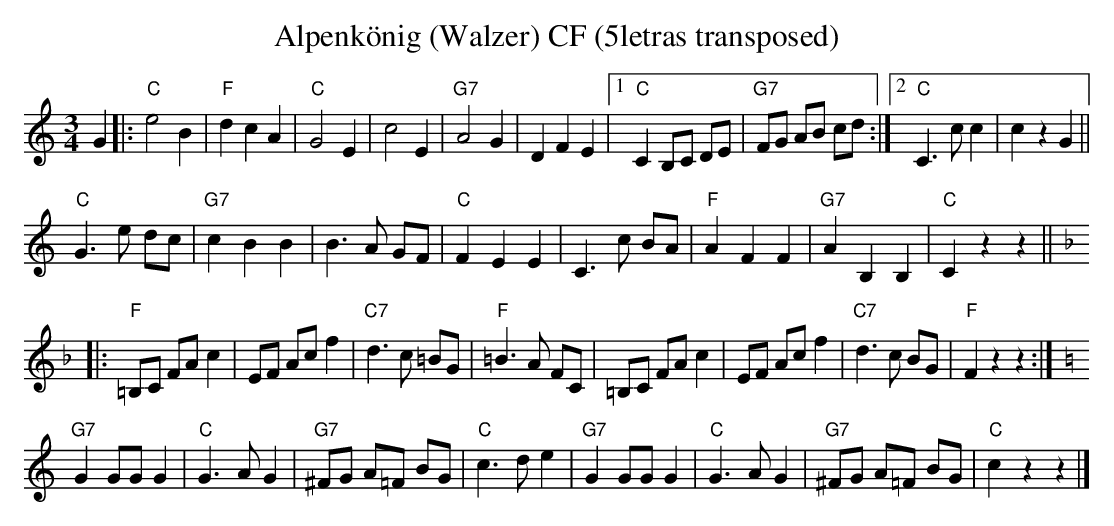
X:1
T:Alpenk\"onig (Walzer) CF (5letras transposed)
M:3/4
L:1/4
K:C transpose=3 %%MIDI gchordon
G |: "C"e2B | "F"dcA | "C"G2E | c2E | "G7"A2G | DFE |1 "C"C B,/2C/2 D/2E/2 | "G7"F/2G/2 A/2B/2 c/2d/2 :|2 "C"C>cc | czG ||
"C"G>e d/2c/2 | "G7"cBB | B>A G/2F/2 | "C"FEE | C>c B/2A/2 | "F"AFF | "G7"AB,B, | "C"Czz || [K:F]
|: "F"=B,/2C/2 F/2A/2c | E/2F/2 A/2c/2f | "C7"d>c =B/2G/2 | "F"=B>A F/2C/2 | =B,/2C/2 F/2A/2c | E/2F/2 A/2c/2f | "C7"d>c B/2G/2 | "F"Fzz :|
[K:Cmaj] "G7"GG/2G/2G | "C"G>AG | "G7"^F/2G/2 A/2=F/2 B/2G/2 | "C"c>de | "G7"GG/2G/2G | "C"G>AG | "G7"^F/2G/2 A/2=F/2 B/2G/2 | "C"czz |]
